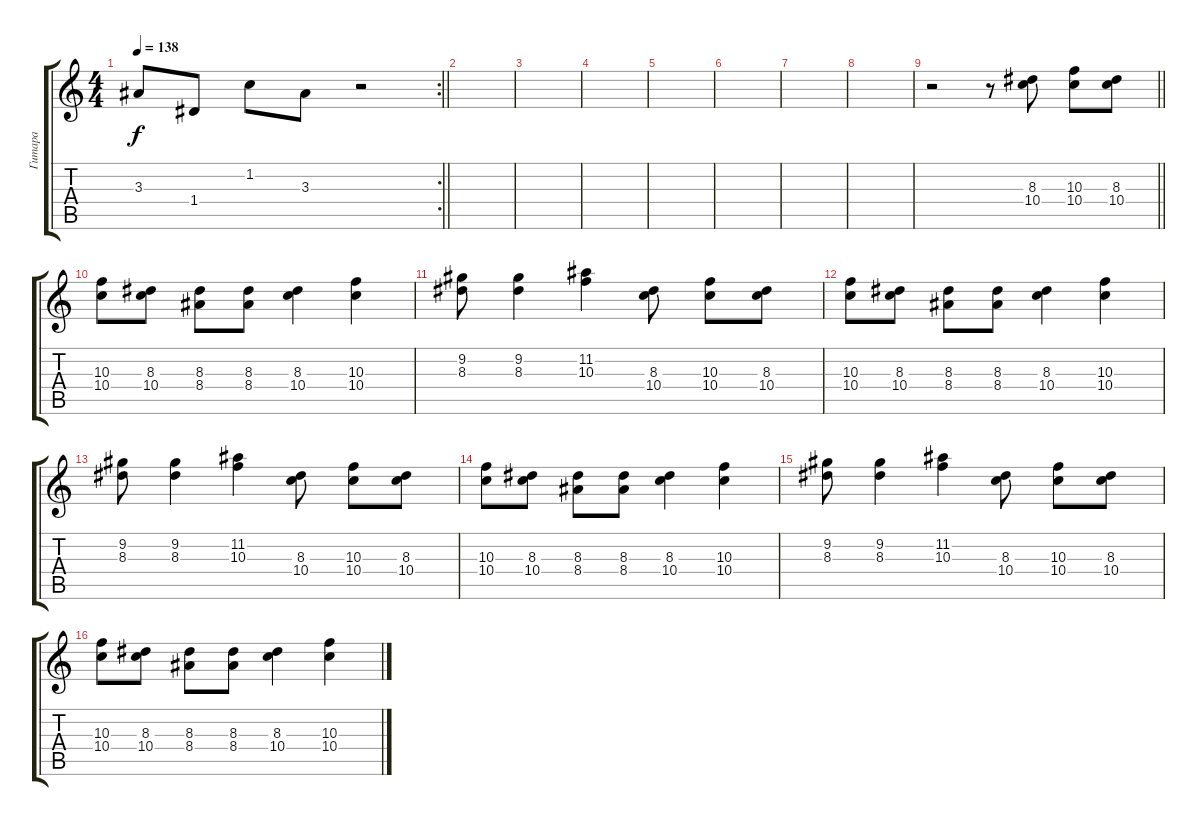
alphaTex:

\track ("Гитара" "Гитара") {instrument overdrivenguitar}
\staff {score tabs}
\tuning (E4 B3 G3 D3 A2 E2) {hide}
\rc 2
\ts (4 4)
\tempo 138
\clef g2
\barLineRight lightlight
\ks c
3.3.8{dy f} 1.4.8 1.2.8 3.3.8 r.2 |
|
|
|
|
|
|
|
\barLineRight lightlight
r.2 r.8 (8.3 10.4).8 (10.3 10.4).8 (8.3 10.4).8 |
(10.3 10.4).8 (8.3 10.4).8 (8.3 8.4).8 (8.3 8.4).8 (8.3 10.4).4 (10.3 10.4).4 |
(9.2 8.3).8 (9.2 8.3).4 (11.2 10.3).4 (8.3 10.4).8 (10.3 10.4).8 (8.3 10.4).8 |
(10.3 10.4).8 (8.3 10.4).8 (8.3 8.4).8 (8.3 8.4).8 (8.3 10.4).4 (10.3 10.4).4 |
(9.2 8.3).8 (9.2 8.3).4 (11.2 10.3).4 (8.3 10.4).8 (10.3 10.4).8 (8.3 10.4).8 |
(10.3 10.4).8 (8.3 10.4).8 (8.3 8.4).8 (8.3 8.4).8 (8.3 10.4).4 (10.3 10.4).4 |
(9.2 8.3).8 (9.2 8.3).4 (11.2 10.3).4 (8.3 10.4).8 (10.3 10.4).8 (8.3 10.4).8 |
(10.3 10.4).8 (8.3 10.4).8 (8.3 8.4).8 (8.3 8.4).8 (8.3 10.4).4 (10.3 10.4).4
